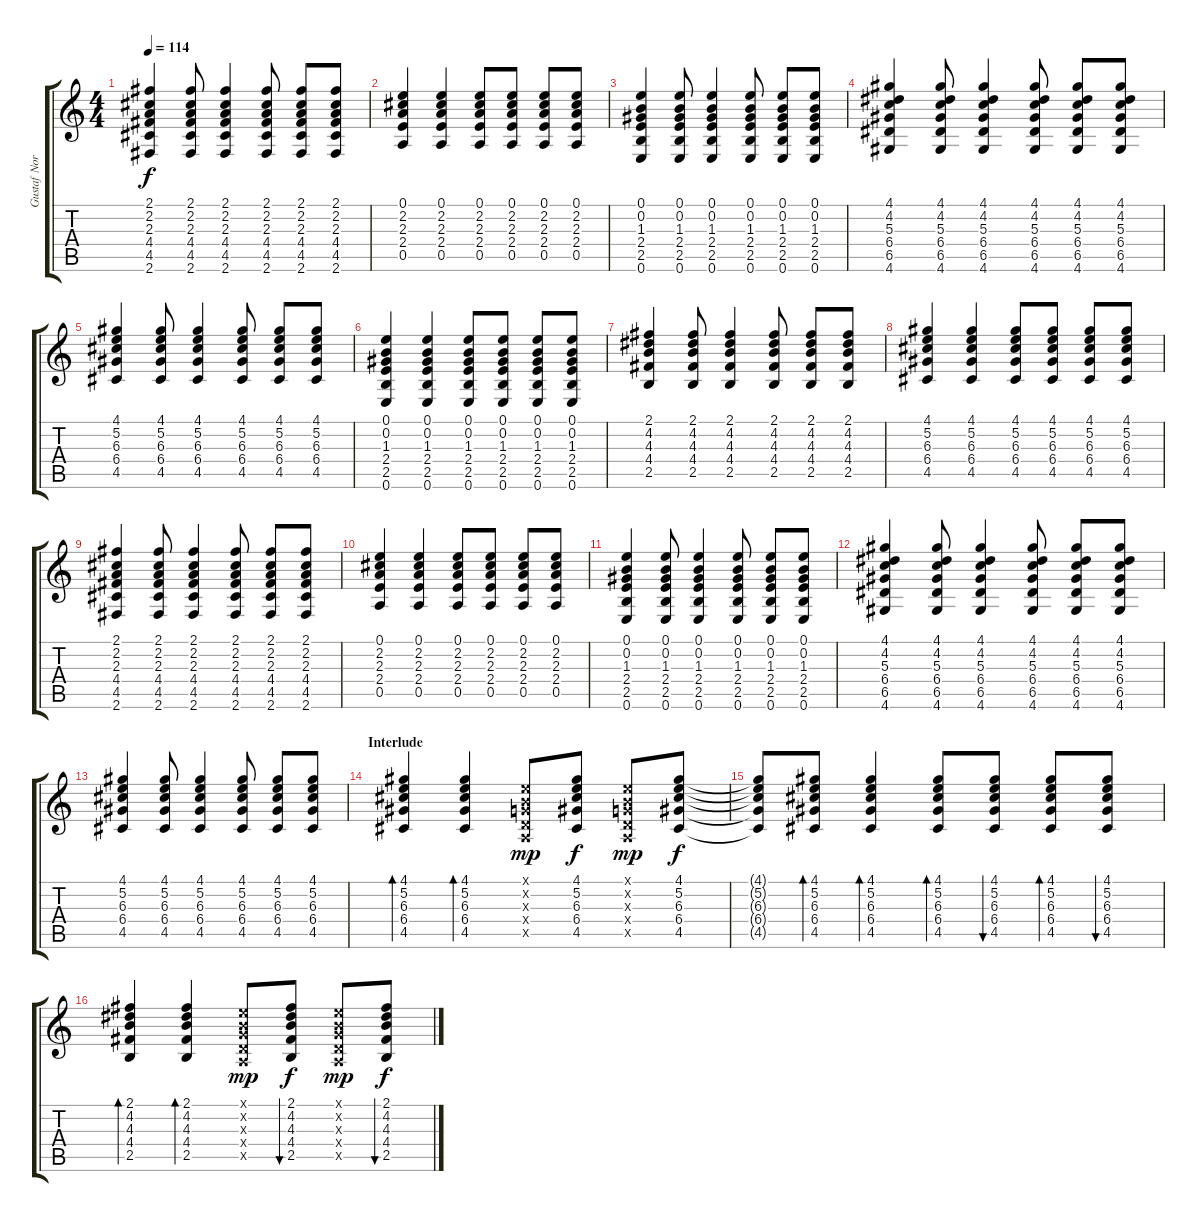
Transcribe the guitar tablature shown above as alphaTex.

\track ("Gustaf Norén - Rhythm Guitar" "Gustaf Nor") {instrument electricguitarclean}
\staff {score tabs}
\tuning (E4 B3 G3 D3 A2 E2) {hide}
\ts (4 4)
\tempo 114
\clef g2
\ks c
(2.1 2.2 2.3 4.4 4.5 2.6).4{dy f} (2.1 2.2 2.3 4.4 4.5 2.6).8 (2.1 2.2 2.3 4.4 4.5 2.6).4 (2.1 2.2 2.3 4.4 4.5 2.6).8 (2.1 2.2 2.3 4.4 4.5 2.6).8 (2.1 2.2 2.3 4.4 4.5 2.6).8 |
(0.1 2.2 2.3 2.4 0.5).4 (0.1 2.2 2.3 2.4 0.5).4 (0.1 2.2 2.3 2.4 0.5).8 (0.1 2.2 2.3 2.4 0.5).8 (0.1 2.2 2.3 2.4 0.5).8 (0.1 2.2 2.3 2.4 0.5).8 |
(0.1 0.2 1.3 2.4 2.5 0.6).4 (0.1 0.2 1.3 2.4 2.5 0.6).8 (0.1 0.2 1.3 2.4 2.5 0.6).4 (0.1 0.2 1.3 2.4 2.5 0.6).8 (0.1 0.2 1.3 2.4 2.5 0.6).8 (0.1 0.2 1.3 2.4 2.5 0.6).8 |
(4.1 4.2 5.3 6.4 6.5 4.6).4 (4.1 4.2 5.3 6.4 6.5 4.6).8 (4.1 4.2 5.3 6.4 6.5 4.6).4 (4.1 4.2 5.3 6.4 6.5 4.6).8 (4.1 4.2 5.3 6.4 6.5 4.6).8 (4.1 4.2 5.3 6.4 6.5 4.6).8 |
(4.1 5.2 6.3 6.4 4.5).4 (4.1 5.2 6.3 6.4 4.5).8 (4.1 5.2 6.3 6.4 4.5).4 (4.1 5.2 6.3 6.4 4.5).8 (4.1 5.2 6.3 6.4 4.5).8 (4.1 5.2 6.3 6.4 4.5).8 |
(0.1 0.2 1.3 2.4 2.5 0.6).4{volume 10 balance 14} (0.1 0.2 1.3 2.4 2.5 0.6).4 (0.1 0.2 1.3 2.4 2.5 0.6).8 (0.1 0.2 1.3 2.4 2.5 0.6).8 (0.1 0.2 1.3 2.4 2.5 0.6).8 (0.1 0.2 1.3 2.4 2.5 0.6).8 |
(2.1 4.2 4.3 4.4 2.5).4 (2.1 4.2 4.3 4.4 2.5).8 (2.1 4.2 4.3 4.4 2.5).4 (2.1 4.2 4.3 4.4 2.5).8 (2.1 4.2 4.3 4.4 2.5).8 (2.1 4.2 4.3 4.4 2.5).8 |
(4.1 5.2 6.3 6.4 4.5).4 (4.1 5.2 6.3 6.4 4.5).4 (4.1 5.2 6.3 6.4 4.5).8 (4.1 5.2 6.3 6.4 4.5).8 (4.1 5.2 6.3 6.4 4.5).8 (4.1 5.2 6.3 6.4 4.5).8 |
(2.1 2.2 2.3 4.4 4.5 2.6).4 (2.1 2.2 2.3 4.4 4.5 2.6).8 (2.1 2.2 2.3 4.4 4.5 2.6).4 (2.1 2.2 2.3 4.4 4.5 2.6).8 (2.1 2.2 2.3 4.4 4.5 2.6).8 (2.1 2.2 2.3 4.4 4.5 2.6).8 |
(0.1 2.2 2.3 2.4 0.5).4 (0.1 2.2 2.3 2.4 0.5).4 (0.1 2.2 2.3 2.4 0.5).8 (0.1 2.2 2.3 2.4 0.5).8 (0.1 2.2 2.3 2.4 0.5).8 (0.1 2.2 2.3 2.4 0.5).8 |
(0.1 0.2 1.3 2.4 2.5 0.6).4 (0.1 0.2 1.3 2.4 2.5 0.6).8 (0.1 0.2 1.3 2.4 2.5 0.6).4 (0.1 0.2 1.3 2.4 2.5 0.6).8 (0.1 0.2 1.3 2.4 2.5 0.6).8 (0.1 0.2 1.3 2.4 2.5 0.6).8 |
(4.1 4.2 5.3 6.4 6.5 4.6).4 (4.1 4.2 5.3 6.4 6.5 4.6).8 (4.1 4.2 5.3 6.4 6.5 4.6).4 (4.1 4.2 5.3 6.4 6.5 4.6).8 (4.1 4.2 5.3 6.4 6.5 4.6).8 (4.1 4.2 5.3 6.4 6.5 4.6).8 |
(4.1 5.2 6.3 6.4 4.5).4 (4.1 5.2 6.3 6.4 4.5).8 (4.1 5.2 6.3 6.4 4.5).4 (4.1 5.2 6.3 6.4 4.5).8 (4.1 5.2 6.3 6.4 4.5).8 (4.1 5.2 6.3 6.4 4.5).8 |
\section ("" "Interlude")
(4.1 5.2 6.3 6.4 4.5).4{bd 30 volume 9} (4.1 5.2 6.3 6.4 4.5).4{bd 30} (0.1{x} 0.2{x} 0.3{x} 0.4{x} 0.5{x}).8{dy mp} (4.1 5.2 6.3 6.4 4.5).8{dy f} (0.1{x} 0.2{x} 0.3{x} 0.4{x} 0.5{x}).8{dy mp} (4.1 5.2 6.3 6.4 4.5).8{dy f} |
(4.1{t} 5.2{t} 6.3{t} 6.4{t} 4.5{t}).8 (4.1 5.2 6.3 6.4 4.5).8{bd 30} (4.1 5.2 6.3 6.4 4.5).4{bd 30} (4.1 5.2 6.3 6.4 4.5).8{bd 30} (4.1 5.2 6.3 6.4 4.5).8{bu 30} (4.1 5.2 6.3 6.4 4.5).8{bd 30} (4.1 5.2 6.3 6.4 4.5).8{bu 30} |
(2.1 4.2 4.3 4.4 2.5).4{bd 30} (2.1 4.2 4.3 4.4 2.5).4{bd 30} (0.1{x} 0.2{x} 0.3{x} 0.4{x} 0.5{x}).8{dy mp} (2.1 4.2 4.3 4.4 2.5).8{bu 30 dy f} (0.1{x} 0.2{x} 0.3{x} 0.4{x} 0.5{x}).8{dy mp} (2.1 4.2 4.3 4.4 2.5).8{bu 30 dy f}
